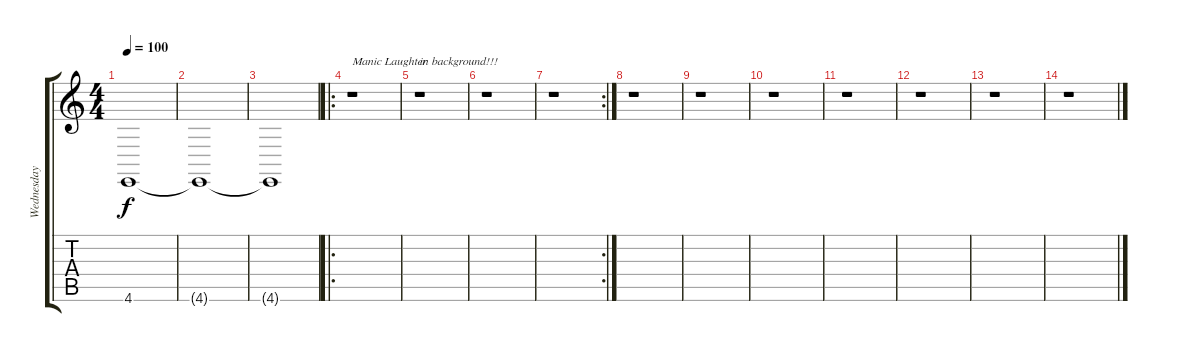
\track ("Wednesday 13 III" "Wednesday ") {instrument stringensemble1}
\staff {score tabs}
\tuning (D4 A3 F3 C3 G2 C2) {hide}
\ts (4 4)
\tempo 100
\clef g2
\ks c
4.6{t}.1{dy f} |
4.6{t}.1 |
4.6{t}.1 |
\ro
r.1{txt "Manic Laughter "} |
r.1{txt "in background!!!"} |
r.1 |
\rc 2
r.1 |
r.1 |
r.1 |
r.1 |
r.1 |
r.1 |
r.1 |
r.1
